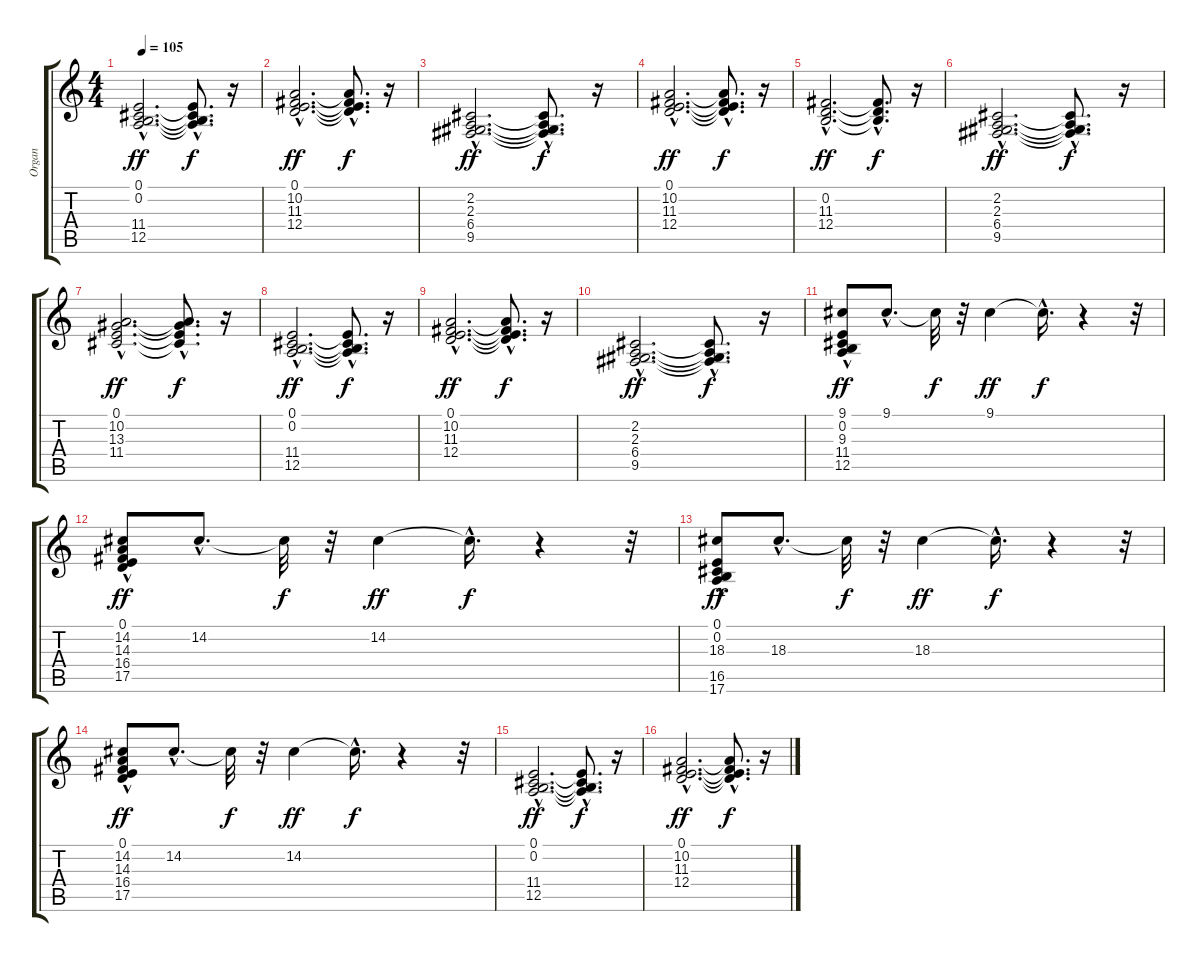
\track ("Organ" "Organ") {instrument drawbarorgan}
\staff {score tabs}
\tuning (E4 B3 G3 D3 A2 E2) {hide}
\ts (4 4)
\tempo 105
\clef g2
\ks c
(0.1{hac} 0.2{hac} 11.4{hac} 12.5{hac}).2{d dy ff} (0.1{hac t} 0.2{hac t} 11.4{hac t} 12.5{hac t}).8{d dy f} r.16 |
(0.1{hac} 10.2{hac} 11.3{hac} 12.4{hac}).2{d dy ff} (0.1{hac t} 10.2{hac t} 11.3{hac t} 12.4{hac t}).8{d dy f} r.16 |
(2.2{hac} 2.3{hac} 6.4{hac} 9.5{hac}).2{d dy ff} (2.2{hac t} 2.3{hac t} 6.4{hac t} 9.5{hac t}).8{d dy f} r.16 |
(0.1{hac} 10.2{hac} 11.3{hac} 12.4{hac}).2{d dy ff} (0.1{hac t} 10.2{hac t} 11.3{hac t} 12.4{hac t}).8{d dy f} r.16 |
(0.2{hac} 11.3{hac} 12.4{hac}).2{d dy ff} (0.2{hac t} 11.3{hac t} 12.4{hac t}).8{d dy f} r.16 |
(2.2{hac} 2.3{hac} 6.4{hac} 9.5{hac}).2{d dy ff} (2.2{hac t} 2.3{hac t} 6.4{hac t} 9.5{hac t}).8{d dy f} r.16 |
(0.1{hac} 10.2{hac} 13.3{hac} 11.4{hac}).2{d dy ff} (0.1{hac t} 10.2{hac t} 13.3{hac t} 11.4{hac t}).8{d dy f} r.16 |
(0.1{hac} 0.2{hac} 11.4{hac} 12.5{hac}).2{d dy ff} (0.1{hac t} 0.2{hac t} 11.4{hac t} 12.5{hac t}).8{d dy f} r.16 |
(0.1{hac} 10.2{hac} 11.3{hac} 12.4{hac}).2{d dy ff} (0.1{hac t} 10.2{hac t} 11.3{hac t} 12.4{hac t}).8{d dy f} r.16 |
(2.2{hac} 2.3{hac} 6.4{hac} 9.5{hac}).2{d dy ff} (2.2{hac t} 2.3{hac t} 6.4{hac t} 9.5{hac t}).8{d dy f} r.16 |
(9.1 0.2{hac} 9.3{hac} 11.4{hac} 12.5{hac}).8{dy ff} 9.1{hac}.8{d} 9.1{t}.32{dy f} r.32 9.1.4{dy ff} 9.1{hac t}.16{d dy f} r.4 r.32 |
(0.1{hac} 14.2 14.3{hac} 16.4{hac} 17.5{hac}).8{dy ff} 14.2{hac}.8{d} 14.2{t}.32{dy f} r.32 14.2.4{dy ff} 14.2{hac t}.16{d dy f} r.4 r.32 |
(0.1{hac} 0.2{hac} 18.3 16.5{hac} 17.6{hac}).8{dy ff} 18.3{hac}.8{d} 18.3{t}.32{dy f} r.32 18.3.4{dy ff} 18.3{hac t}.16{d dy f} r.4 r.32 |
(0.1{hac} 14.2 14.3{hac} 16.4{hac} 17.5{hac}).8{dy ff} 14.2{hac}.8{d} 14.2{t}.32{dy f} r.32 14.2.4{dy ff} 14.2{hac t}.16{d dy f} r.4 r.32 |
(0.1{hac} 0.2{hac} 11.4{hac} 12.5{hac}).2{d dy ff} (0.1{hac t} 0.2{hac t} 11.4{hac t} 12.5{hac t}).8{d dy f} r.16 |
(0.1{hac} 10.2{hac} 11.3{hac} 12.4{hac}).2{d dy ff} (0.1{hac t} 10.2{hac t} 11.3{hac t} 12.4{hac t}).8{d dy f} r.16
